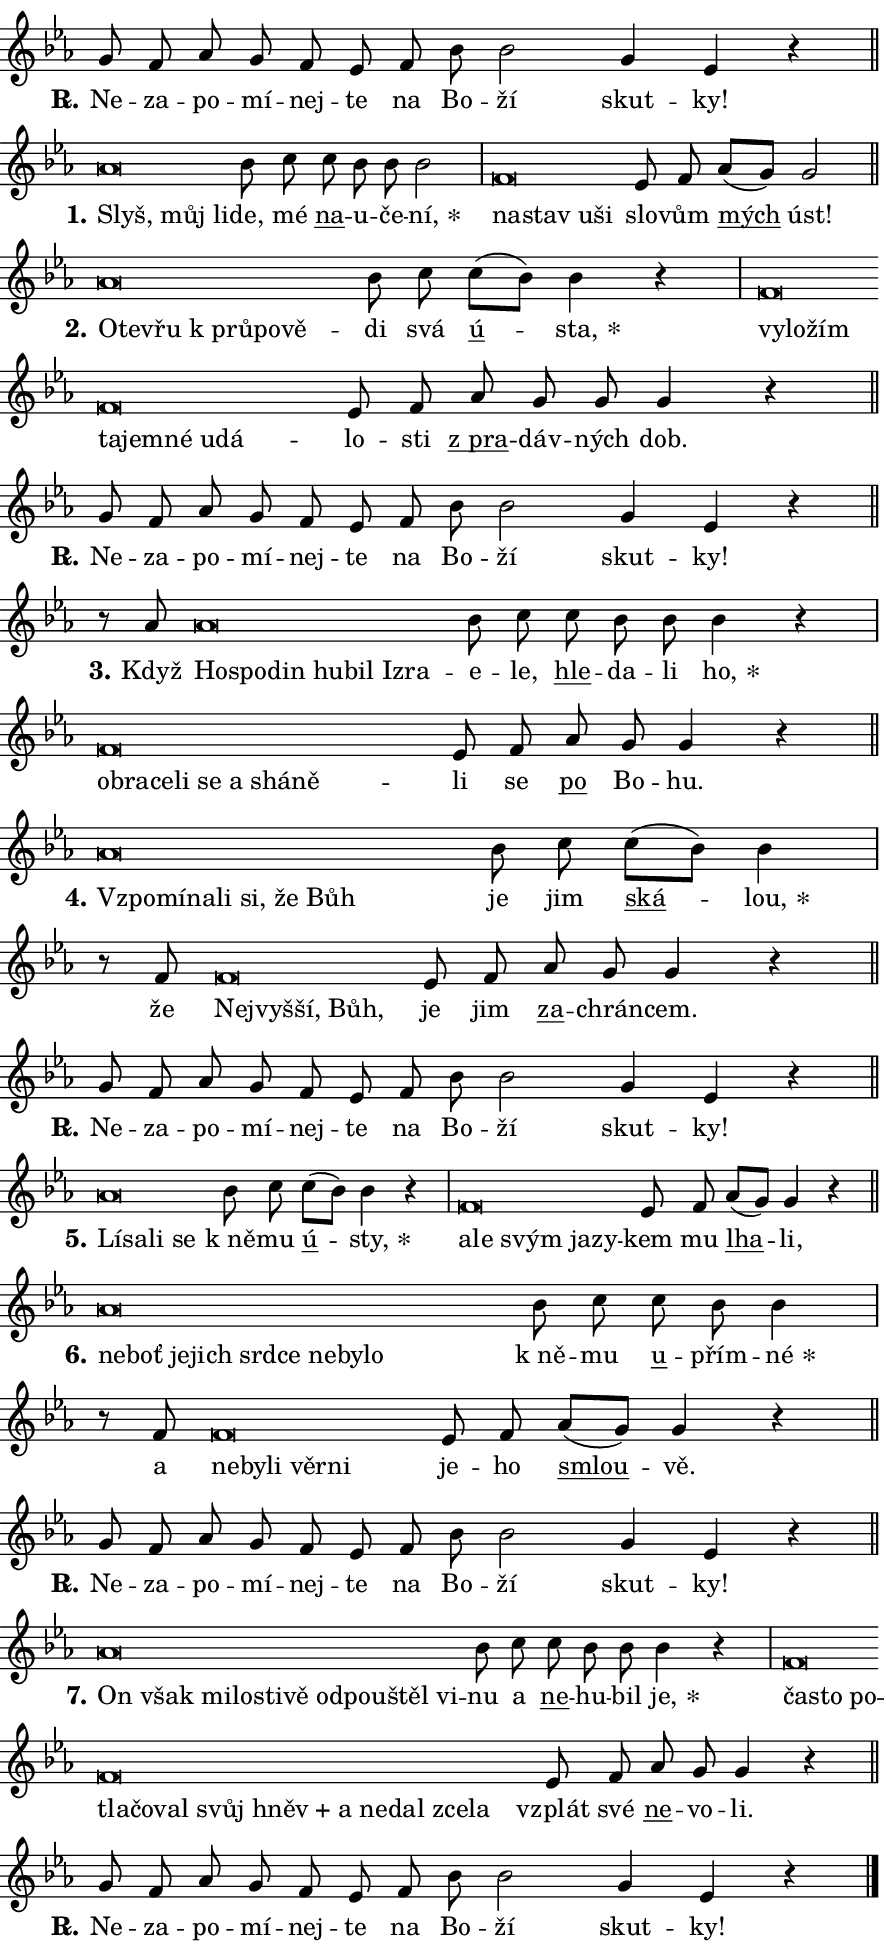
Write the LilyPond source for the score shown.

\version "2.24.0"
\header { tagline = "" }
\paper {
  indent = 0\cm
  top-margin = 0\cm
  right-margin = 0.13\cm % to fit lyric hyphens
  bottom-margin = 0\cm
  left-margin = 0\cm
  paper-width = 15\cm
  page-breaking = #ly:one-page-breaking
  system-system-spacing.basic-distance = #11
  score-system-spacing.basic-distance = #11
  ragged-last = ##f
}


%% Author: Thomas Morley
%% https://lists.gnu.org/archive/html/lilypond-user/2020-05/msg00002.html
#(define (line-position grob)
"Returns position of @var[grob} in current system:
   @code{'start}, if at first time-step
   @code{'end}, if at last time-step
   @code{'middle} otherwise
"
  (let* ((col (ly:item-get-column grob))
         (ln (ly:grob-object col 'left-neighbor))
         (rn (ly:grob-object col 'right-neighbor))
         (col-to-check-left (if (ly:grob? ln) ln col))
         (col-to-check-right (if (ly:grob? rn) rn col))
         (break-dir-left
           (and
             (ly:grob-property col-to-check-left 'non-musical #f)
             (ly:item-break-dir col-to-check-left)))
         (break-dir-right
           (and
             (ly:grob-property col-to-check-right 'non-musical #f)
             (ly:item-break-dir col-to-check-right))))
        (cond ((eqv? 1 break-dir-left) 'start)
              ((eqv? -1 break-dir-right) 'end)
              (else 'middle))))

#(define (tranparent-at-line-position vctor)
  (lambda (grob)
  "Relying on @code{line-position} select the relevant enry from @var{vctor}.
Used to determine transparency,"
    (case (line-position grob)
      ((end) (not (vector-ref vctor 0)))
      ((middle) (not (vector-ref vctor 1)))
      ((start) (not (vector-ref vctor 2))))))

noteHeadBreakVisibility =
#(define-music-function (break-visibility)(vector?)
"Makes @code{NoteHead}s transparent relying on @var{break-visibility}"
#{
  \override NoteHead.transparent =
    #(tranparent-at-line-position break-visibility)
#})

#(define delete-ledgers-for-transparent-note-heads
  (lambda (grob)
    "Reads whether a @code{NoteHead} is transparent.
If so this @code{NoteHead} is removed from @code{'note-heads} from
@var{grob}, which is supposed to be @code{LedgerLineSpanner}.
As a result ledgers are not printed for this @code{NoteHead}"
    (let* ((nhds-array (ly:grob-object grob 'note-heads))
           (nhds-list
             (if (ly:grob-array? nhds-array)
                 (ly:grob-array->list nhds-array)
                 '()))
           ;; Relies on the transparent-property being done before
           ;; Staff.LedgerLineSpanner.after-line-breaking is executed.
           ;; This is fragile ...
           (to-keep
             (remove
               (lambda (nhd)
                 (ly:grob-property nhd 'transparent #f))
               nhds-list)))
      ;; TODO find a better method to iterate over grob-arrays, similiar
      ;; to filter/remove etc for lists
      ;; For now rebuilt from scratch
      (set! (ly:grob-object grob 'note-heads)  '())
      (for-each
        (lambda (nhd)
          (ly:pointer-group-interface::add-grob grob 'note-heads nhd))
        to-keep))))

squashNotes = {
  \override NoteHead.X-extent = #'(-0.2 . 0.2)
  \override NoteHead.Y-extent = #'(-0.75 . 0)
  \override NoteHead.stencil =
    #(lambda (grob)
       (let ((pos (ly:grob-property grob 'staff-position)))
         (begin
           (if (< pos -7) (display "ERROR: Lower brevis then expected\n") (display ""))
           (if (<= pos -6) ly:text-interface::print ly:note-head::print))))
}
unSquashNotes = {
  \revert NoteHead.X-extent
  \revert NoteHead.Y-extent
  \revert NoteHead.stencil
}

hideNotes = \noteHeadBreakVisibility #begin-of-line-visible
unHideNotes = \noteHeadBreakVisibility #all-visible

% work-around for resetting accidentals
% https://lilypond.org/doc/v2.23/Documentation/notation/displaying-rhythms#unmetered-music
cadenzaMeasure = {
  \cadenzaOff
  \partial 1024 s1024
  \cadenzaOn
}

#(define-markup-command (accent layout props text) (markup?)
  "Underline accented syllable"
  (interpret-markup layout props
    #{\markup \override #'(offset . 4.3) \underline { #text }#}))

responsum = \markup \concat {
  "R" \hspace #-1.05 \path #0.1 #'((moveto 0 0.07) (lineto 0.9 0.8)) \hspace #0.05 "."
}

spaceSize = #0.6828661417322834 % exact space size for TeX Gyre Schola

\layout {
  \context {
    \Staff
    \remove "Time_signature_engraver"
    \override LedgerLineSpanner.after-line-breaking = #delete-ledgers-for-transparent-note-heads
  }
  \context {
    \Lyrics {
      \override LyricSpace.minimum-distance = \spaceSize
      \override LyricText.font-name = #"TeX Gyre Schola"
      \override LyricText.font-size = 1
      \override StanzaNumber.font-name = #"TeX Gyre Schola Bold"
      \override StanzaNumber.font-size = 1
    }
  }
  \context {
    \Score 
    \override NoteHead.text =
      #(lambda (grob) 
        (let ((pos (ly:grob-property grob 'staff-position)))
          #{\markup {
            \combine
              \halign #-0.55 \raise #(if (= pos -6) 0 0.5) \override #'(thickness . 2) \draw-line #'(3.2 . 0)
              \musicglyph "noteheads.sM1"
          }#}))
  }
}

% magnetic-lyrics.ily
%
%   written by
%     Jean Abou Samra <jean@abou-samra.fr>
%     Werner Lemberg <wl@gnu.org>
%
%   adapted by
%     Jiri Hon <jiri.hon@gmail.com>
%
% Version 2022-Apr-15

% https://www.mail-archive.com/lilypond-user@gnu.org/msg149350.html

#(define (Left_hyphen_pointer_engraver context)
   "Collect syllable-hyphen-syllable occurrences in lyrics and store
them in properties.  This engraver only looks to the left.  For
example, if the lyrics input is @code{foo -- bar}, it does the
following.

@itemize @bullet
@item
Set the @code{text} property of the @code{LyricHyphen} grob between
@q{foo} and @q{bar} to @code{foo}.

@item
Set the @code{left-hyphen} property of the @code{LyricText} grob with
text @q{foo} to the @code{LyricHyphen} grob between @q{foo} and
@q{bar}.
@end itemize

Use this auxiliary engraver in combination with the
@code{lyric-@/text::@/apply-@/magnetic-@/offset!} hook."
   (let ((hyphen #f)
         (text #f))
     (make-engraver
      (acknowledgers
       ((lyric-syllable-interface engraver grob source-engraver)
        (set! text grob)))
      (end-acknowledgers
       ((lyric-hyphen-interface engraver grob source-engraver)
        ;(when (not (grob::has-interface grob 'lyric-space-interface))
          (set! hyphen grob)));)
      ((stop-translation-timestep engraver)
       (when (and text hyphen)
         (ly:grob-set-object! text 'left-hyphen hyphen))
       (set! text #f)
       (set! hyphen #f)))))

#(define (lyric-text::apply-magnetic-offset! grob)
   "If the space between two syllables is less than the value in
property @code{LyricText@/.details@/.squash-threshold}, move the right
syllable to the left so that it gets concatenated with the left
syllable.

Use this function as a hook for
@code{LyricText@/.after-@/line-@/breaking} if the
@code{Left_@/hyphen_@/pointer_@/engraver} is active."
   (let ((hyphen (ly:grob-object grob 'left-hyphen #f)))
     (when hyphen
       (let ((left-text (ly:spanner-bound hyphen LEFT)))
         (when (grob::has-interface left-text 'lyric-syllable-interface)
           (let* ((common (ly:grob-common-refpoint grob left-text X))
                  (this-x-ext (ly:grob-extent grob common X))
                  (left-x-ext
                   (begin
                     ;; Trigger magnetism for left-text.
                     (ly:grob-property left-text 'after-line-breaking)
                     (ly:grob-extent left-text common X)))
                  ;; `delta` is the gap width between two syllables.
                  (delta (- (interval-start this-x-ext)
                            (interval-end left-x-ext)))
                  (details (ly:grob-property grob 'details))
                  (threshold (assoc-get 'squash-threshold details 0.2)))
             (when (< delta threshold)
               (let* (;; We have to manipulate the input text so that
                      ;; ligatures crossing syllable boundaries are not
                      ;; disabled.  For languages based on the Latin
                      ;; script this is essentially a beautification.
                      ;; However, for non-Western scripts it can be a
                      ;; necessity.
                      (lt (ly:grob-property left-text 'text))
                      (rt (ly:grob-property grob 'text))
                      (is-space (grob::has-interface hyphen 'lyric-space-interface))
                      (space (if is-space " " ""))
                      (extra-delta (if is-space spaceSize 0))
                      ;; Append new syllable.
                      (ltrt-space (if (and (string? lt) (string? rt))
                                (string-append lt space rt)
                                (make-concat-markup (list lt space rt))))
                      ;; Right-align `ltrt` to the right side.
                      (ltrt-space-markup (grob-interpret-markup
                               grob
                               (make-translate-markup
                                (cons (interval-length this-x-ext) 0)
                                (make-right-align-markup ltrt-space)))))
                 (begin
                   ;; Don't print `left-text`.
                   (ly:grob-set-property! left-text 'stencil #f)
                   ;; Set text and stencil (which holds all collected
                   ;; syllables so far) and shift it to the left.
                   (ly:grob-set-property! grob 'text ltrt-space)
                   (ly:grob-set-property! grob 'stencil ltrt-space-markup)
                   (ly:grob-translate-axis! grob (- (- delta extra-delta)) X))))))))))


#(define (lyric-hyphen::displace-bounds-first grob)
   ;; Make very sure this callback isn't triggered too early.
   (let ((left (ly:spanner-bound grob LEFT))
         (right (ly:spanner-bound grob RIGHT)))
     (ly:grob-property left 'after-line-breaking)
     (ly:grob-property right 'after-line-breaking)
     (ly:lyric-hyphen::print grob)))

squashThreshold = #0.4

\layout {
  \context {
    \Lyrics
    \consists #Left_hyphen_pointer_engraver
    \override LyricText.after-line-breaking =
      #lyric-text::apply-magnetic-offset!
    \override LyricHyphen.stencil = #lyric-hyphen::displace-bounds-first
    \override LyricText.details.squash-threshold = \squashThreshold
    \override LyricHyphen.minimum-distance = 0
    \override LyricHyphen.minimum-length = \squashThreshold
  }
}

squashText = \override LyricText.details.squash-threshold = 9999
unSquashText = \override LyricText.details.squash-threshold = \squashThreshold

leftText = \override LyricText.self-alignment-X = #LEFT
unLeftText = \revert LyricText.self-alignment-X

starOffset = #(lambda (grob) 
                (let ((x_offset (ly:self-alignment-interface::aligned-on-x-parent grob)))
                  (if (= x_offset 0) 0 (+ x_offset 1.2))))

star = #(define-music-function (syllable)(string?)
"Append star separator at the end of a syllable"
#{
  \once \override LyricText.X-offset = #starOffset
  \lyricmode { \markup {
    #syllable
    \override #'((font-name . "TeX Gyre Schola Bold")) \hspace #0.2 \lower #0.65 \larger "*"
  } }
#})

starAccent = #(define-music-function (syllable)(string?)
"Append star separator at the end of a syllable and make accent"
#{
  \once \override LyricText.X-offset = #starOffset
  \lyricmode { \markup {
    \accent #syllable
    \override #'((font-name . "TeX Gyre Schola Bold")) \hspace #0.2 \lower #0.65 \larger "*"
  } }
#})

breath = #(define-music-function (syllable)(string?)
"Append breathing indicator at the end of a syllable"
#{
  \lyricmode { \markup { #syllable "+" } }
#})

optionalBreath = #(define-music-function (syllable)(string?)
"Append optional breathing indicator at the end of a syllable"
#{
  \lyricmode { \markup { #syllable "(+)" } }
#})


\score {
    <<
        \new Voice = "melody" { \cadenzaOn \key es \major \relative { g'8 f as g f es \bar "" f bes bes2 g4 es r \cadenzaMeasure \bar "||" \break } }
        \new Lyrics \lyricsto "melody" { \lyricmode { \set stanza = \responsum
Ne -- za -- po -- mí -- nej -- te na Bo -- ží skut -- ky! } }
    >>
    \layout {}
}

\score {
    <<
        \new Voice = "melody" { \cadenzaOn \key es \major \relative { \squashNotes as'\breve*1/16 \hideNotes \breve*1/16 \breve*1/16 \bar "" \unHideNotes \unSquashNotes bes8 c \bar "" c bes bes bes2 \cadenzaMeasure \bar "|" \squashNotes f\breve*1/16 \hideNotes \breve*1/16 \bar "" \breve*1/16 \breve*1/16 \bar "" \unHideNotes \unSquashNotes es8 f \bar "" as[( g)] g2 \cadenzaMeasure \bar "||" \break } }
        \new Lyrics \lyricsto "melody" { \lyricmode { \set stanza = "1."
\leftText Slyš, \squashText můj li -- \unLeftText \unSquashText de, mé \markup \accent na -- u -- če -- \star ní, \leftText na -- \squashText stav u -- ši \unLeftText \unSquashText slo -- vům \markup \accent mých úst! } }
    >>
    \layout {}
}

\score {
    <<
        \new Voice = "melody" { \cadenzaOn \key es \major \relative { \squashNotes as'\breve*1/16 \hideNotes \breve*1/16 \bar "" \breve*1/16 \bar "" \breve*1/16 \bar "" \breve*1/16 \breve*1/16 \bar "" \unHideNotes \unSquashNotes bes8 c \bar "" c[( bes)] bes4 r \cadenzaMeasure \bar "|" \squashNotes f\breve*1/16 \hideNotes \breve*1/16 \bar "" \breve*1/16 \bar "" \breve*1/16 \bar "" \breve*1/16 \bar "" \breve*1/16 \bar "" \breve*1/16 \breve*1/16 \bar "" \unHideNotes \unSquashNotes es8 f \bar "" as g g g4 r \cadenzaMeasure \bar "||" \break } }
        \new Lyrics \lyricsto "melody" { \lyricmode { \set stanza = "2."
\leftText O -- \squashText te -- vřu "k prů" -- po -- vě -- \unLeftText \unSquashText di svá \markup \accent ú -- \star sta, \leftText vy -- \squashText lo -- žím ta -- jem -- né u -- dá -- \unLeftText \unSquashText lo -- sti \markup \accent "z pra" -- dáv -- ných dob. } }
    >>
    \layout {}
}

\score {
    <<
        \new Voice = "melody" { \cadenzaOn \key es \major \relative { g'8 f as g f es \bar "" f bes bes2 g4 es r \cadenzaMeasure \bar "||" \break } }
        \new Lyrics \lyricsto "melody" { \lyricmode { \set stanza = \responsum
Ne -- za -- po -- mí -- nej -- te na Bo -- ží skut -- ky! } }
    >>
    \layout {}
}

\score {
    <<
        \new Voice = "melody" { \cadenzaOn \key es \major \relative { r8 as'8 \squashNotes as\breve*1/16 \hideNotes \breve*1/16 \bar "" \breve*1/16 \bar "" \breve*1/16 \bar "" \breve*1/16 \bar "" \breve*1/16 \breve*1/16 \bar "" \unHideNotes \unSquashNotes bes8 c \bar "" c bes bes bes4 r \cadenzaMeasure \bar "|" \squashNotes f\breve*1/16 \hideNotes \breve*1/16 \bar "" \breve*1/16 \bar "" \breve*1/16 \bar "" \breve*1/16 \bar "" \breve*1/16 \bar "" \breve*1/16 \breve*1/16 \bar "" \unHideNotes \unSquashNotes es8 f \bar "" as g g4 r \cadenzaMeasure \bar "||" \break } }
        \new Lyrics \lyricsto "melody" { \lyricmode { \set stanza = "3."
Když \leftText Ho -- \squashText spo -- din hu -- bil Iz -- ra -- \unLeftText \unSquashText e -- le, \markup \accent hle -- da -- li \star ho, \leftText ob -- \squashText ra -- ce -- li se a shá -- ně -- \unLeftText \unSquashText li se \markup \accent po Bo -- hu. } }
    >>
    \layout {}
}

\score {
    <<
        \new Voice = "melody" { \cadenzaOn \key es \major \relative { \squashNotes as'\breve*1/16 \hideNotes \breve*1/16 \bar "" \breve*1/16 \bar "" \breve*1/16 \bar "" \breve*1/16 \bar "" \breve*1/16 \breve*1/16 \bar "" \unHideNotes \unSquashNotes bes8 c \bar "" c[( bes)] bes4 \cadenzaMeasure \bar "|" r8 f8 \squashNotes f\breve*1/16 \hideNotes \breve*1/16 \bar "" \breve*1/16 \breve*1/16 \bar "" \unHideNotes \unSquashNotes es8 f \bar "" as g g4 r \cadenzaMeasure \bar "||" \break } }
        \new Lyrics \lyricsto "melody" { \lyricmode { \set stanza = "4."
\leftText Vzpo -- \squashText mí -- na -- li si, že Bůh \unLeftText \unSquashText je jim \markup \accent ská -- \star lou, že \leftText Nej -- \squashText vyš -- ší, Bůh, \unLeftText \unSquashText je jim \markup \accent za -- chrán -- cem. } }
    >>
    \layout {}
}

\score {
    <<
        \new Voice = "melody" { \cadenzaOn \key es \major \relative { g'8 f as g f es \bar "" f bes bes2 g4 es r \cadenzaMeasure \bar "||" \break } }
        \new Lyrics \lyricsto "melody" { \lyricmode { \set stanza = \responsum
Ne -- za -- po -- mí -- nej -- te na Bo -- ží skut -- ky! } }
    >>
    \layout {}
}

\score {
    <<
        \new Voice = "melody" { \cadenzaOn \key es \major \relative { \squashNotes as'\breve*1/16 \hideNotes \breve*1/16 \bar "" \breve*1/16 \breve*1/16 \bar "" \unHideNotes \unSquashNotes bes8 c \bar "" c[( bes)] bes4 r \cadenzaMeasure \bar "|" \squashNotes f\breve*1/16 \hideNotes \breve*1/16 \bar "" \breve*1/16 \bar "" \breve*1/16 \breve*1/16 \bar "" \unHideNotes \unSquashNotes es8 f \bar "" as[( g)] g4 r \cadenzaMeasure \bar "||" \break } }
        \new Lyrics \lyricsto "melody" { \lyricmode { \set stanza = "5."
\leftText Lí -- \squashText sa -- li se \unLeftText \unSquashText "k ně" -- mu \markup \accent ú -- \star sty, \leftText a -- \squashText le svým ja -- zy -- \unLeftText \unSquashText kem mu \markup \accent lha -- li, } }
    >>
    \layout {}
}

\score {
    <<
        \new Voice = "melody" { \cadenzaOn \key es \major \relative { \squashNotes as'\breve*1/16 \hideNotes \breve*1/16 \bar "" \breve*1/16 \bar "" \breve*1/16 \bar "" \breve*1/16 \bar "" \breve*1/16 \bar "" \breve*1/16 \bar "" \breve*1/16 \breve*1/16 \bar "" \unHideNotes \unSquashNotes bes8 c \bar "" c bes bes4 \cadenzaMeasure \bar "|" r8 f8 \squashNotes f\breve*1/16 \hideNotes \breve*1/16 \bar "" \breve*1/16 \bar "" \breve*1/16 \breve*1/16 \bar "" \unHideNotes \unSquashNotes es8 f \bar "" as[( g)] g4 r \cadenzaMeasure \bar "||" \break } }
        \new Lyrics \lyricsto "melody" { \lyricmode { \set stanza = "6."
\leftText ne -- \squashText boť je -- jich srd -- ce ne -- by -- lo \unLeftText \unSquashText "k ně" -- mu \markup \accent u -- přím -- \star né a \leftText ne -- \squashText by -- li věr -- ni \unLeftText \unSquashText je -- ho \markup \accent smlou -- vě. } }
    >>
    \layout {}
}

\score {
    <<
        \new Voice = "melody" { \cadenzaOn \key es \major \relative { g'8 f as g f es \bar "" f bes bes2 g4 es r \cadenzaMeasure \bar "||" \break } }
        \new Lyrics \lyricsto "melody" { \lyricmode { \set stanza = \responsum
Ne -- za -- po -- mí -- nej -- te na Bo -- ží skut -- ky! } }
    >>
    \layout {}
}

\score {
    <<
        \new Voice = "melody" { \cadenzaOn \key es \major \relative { \squashNotes as'\breve*1/16 \hideNotes \breve*1/16 \bar "" \breve*1/16 \bar "" \breve*1/16 \bar "" \breve*1/16 \bar "" \breve*1/16 \bar "" \breve*1/16 \bar "" \breve*1/16 \bar "" \breve*1/16 \breve*1/16 \bar "" \unHideNotes \unSquashNotes bes8 c \bar "" c bes bes bes4 r \cadenzaMeasure \bar "|" \squashNotes f\breve*1/16 \hideNotes \breve*1/16 \bar "" \breve*1/16 \bar "" \breve*1/16 \bar "" \breve*1/16 \bar "" \breve*1/16 \bar "" \breve*1/16 \bar "" \breve*1/16 \bar "" \breve*1/16 \bar "" \breve*1/16 \bar "" \breve*1/16 \bar "" \breve*1/16 \breve*1/16 \bar "" \unHideNotes \unSquashNotes es8 f \bar "" as g g4 r \cadenzaMeasure \bar "||" \break } }
        \new Lyrics \lyricsto "melody" { \lyricmode { \set stanza = "7."
\leftText On \squashText však mi -- lo -- sti -- vě od -- pou -- štěl vi -- \unLeftText \unSquashText nu a \markup \accent ne -- hu -- bil \star je, \leftText ča -- \squashText sto po -- tla -- čo -- val svůj \breath "hněv" a ne -- dal zce -- la \unLeftText \unSquashText vzplát své \markup \accent ne -- vo -- li. } }
    >>
    \layout {}
}

\score {
    <<
        \new Voice = "melody" { \cadenzaOn \key es \major \relative { g'8 f as g f es \bar "" f bes bes2 g4 es r \cadenzaMeasure \bar "||" \break } \bar "|." }
        \new Lyrics \lyricsto "melody" { \lyricmode { \set stanza = \responsum
Ne -- za -- po -- mí -- nej -- te na Bo -- ží skut -- ky! } }
    >>
    \layout {}
}
